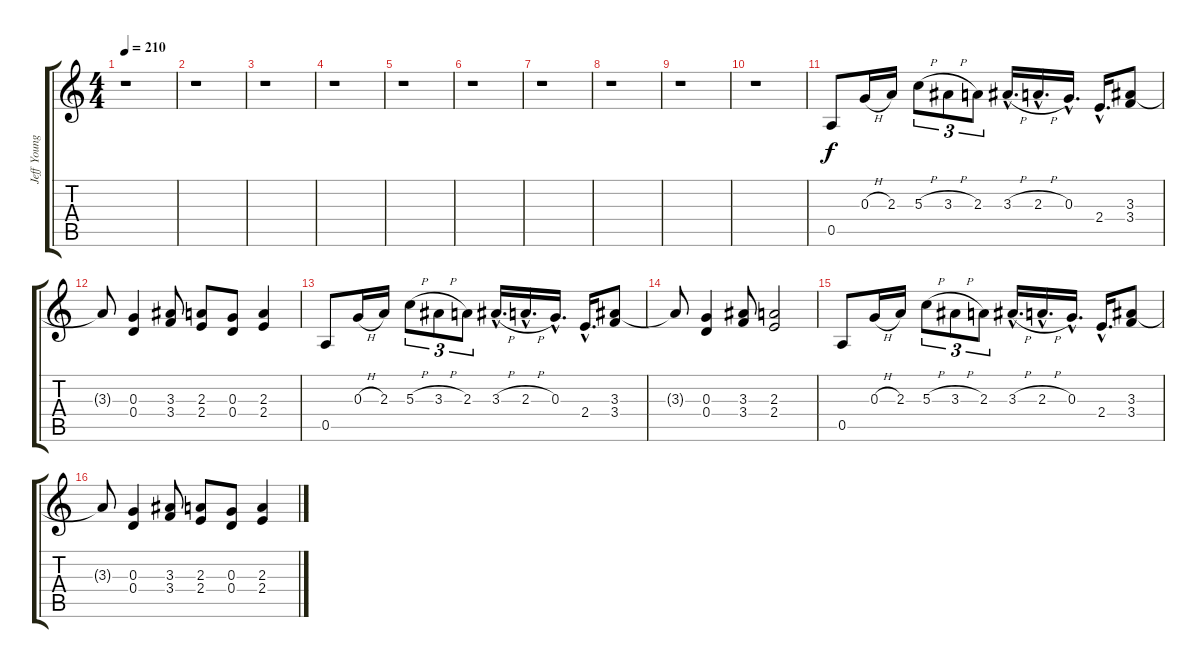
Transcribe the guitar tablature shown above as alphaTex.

\track ("Jeff Young" "Jeff Young") {instrument distortionguitar}
\staff {score tabs}
\tuning (E4 B3 G3 D3 A2 E2) {hide}
\ts (4 4)
\tempo 210
\clef g2
\ks c
r.1{dy f instrument distortionguitar} |
r.1 |
r.1 |
r.1 |
r.1 |
r.1 |
r.1 |
r.1 |
r.1 |
r.1 |
0.5.8 0.3{h}.16 2.3.16 5.3{h}.8{tu (3 2)} 3.3{h}.8{tu (3 2)} 2.3.8{tu (3 2)} 3.3{h hac}.16{d} 2.3{h hac}.16{d} 0.3{hac}.16{d} 2.4{hac}.16{d} (3.3 3.4).8 |
3.3{t}.8 (0.3 0.4).4 (3.3 3.4).8 (2.3 2.4).8 (0.3 0.4).8 (2.3 2.4).4 |
0.5.8 0.3{h}.16 2.3.16 5.3{h}.8{tu (3 2)} 3.3{h}.8{tu (3 2)} 2.3.8{tu (3 2)} 3.3{h hac}.16{d} 2.3{h hac}.16{d} 0.3{hac}.16{d} 2.4{hac}.16{d} (3.3 3.4).8 |
3.3{t}.8 (0.3 0.4).4 (3.3 3.4).8 (2.3 2.4).2 |
0.5.8 0.3{h}.16 2.3.16 5.3{h}.8{tu (3 2)} 3.3{h}.8{tu (3 2)} 2.3.8{tu (3 2)} 3.3{h hac}.16{d} 2.3{h hac}.16{d} 0.3{hac}.16{d} 2.4{hac}.16{d} (3.3 3.4).8 |
3.3{t}.8 (0.3 0.4).4 (3.3 3.4).8 (2.3 2.4).8 (0.3 0.4).8 (2.3 2.4).4
